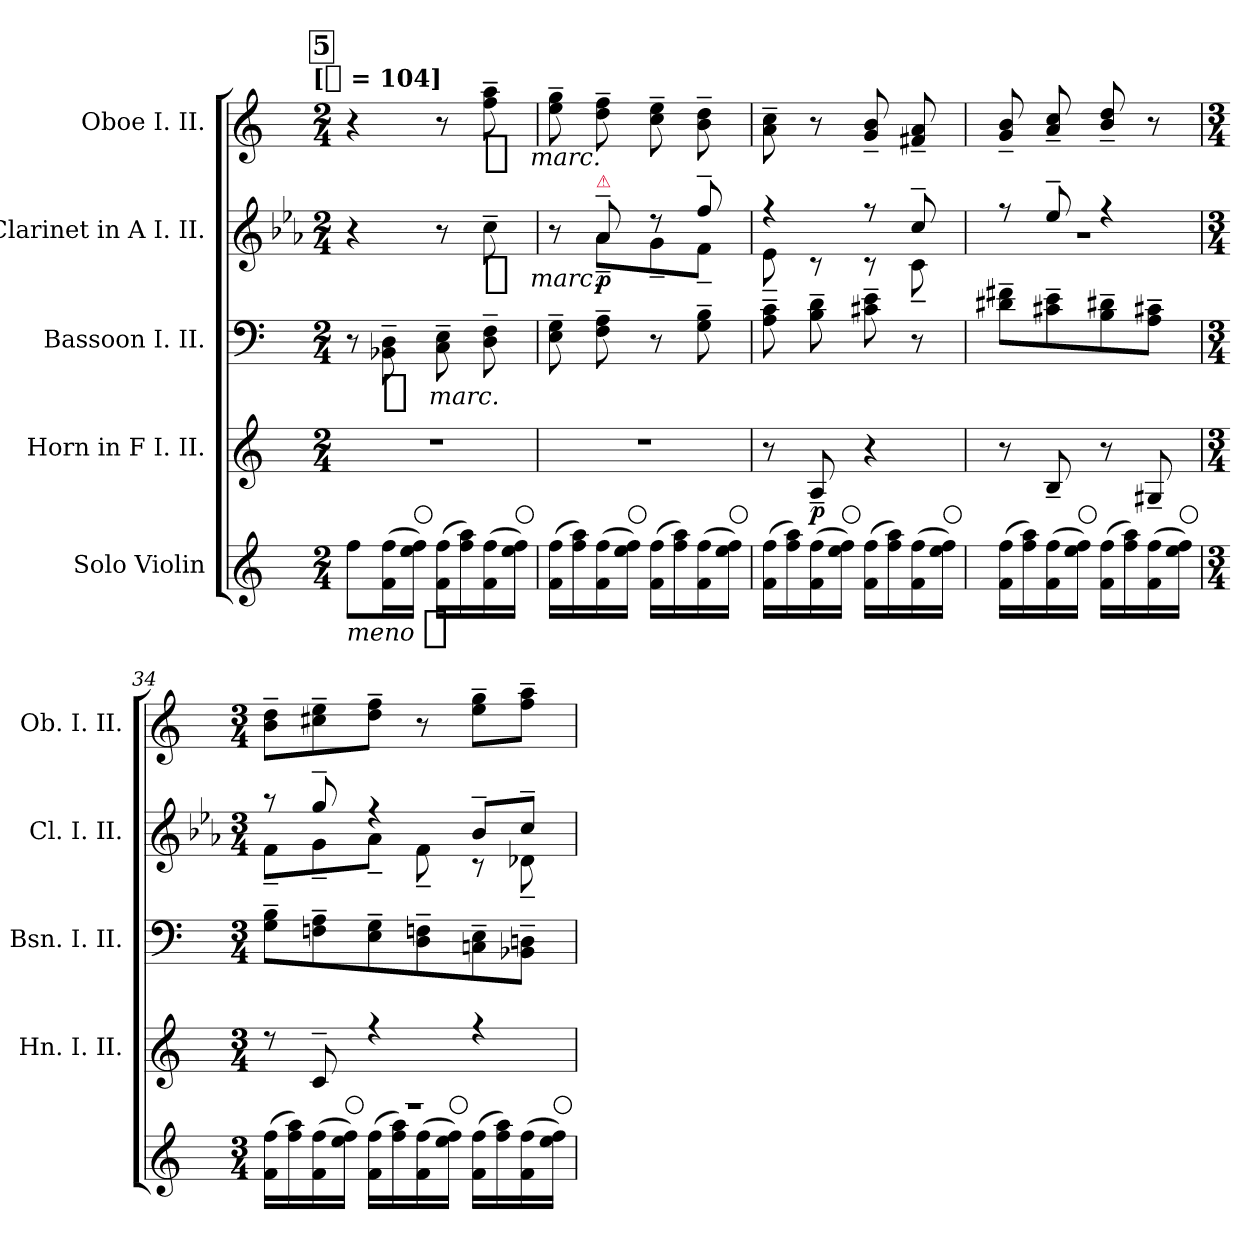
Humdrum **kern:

**kern	**dynam	**kern	**dynam	**kern	**dynam	**kern	**dynam	**kern	**dynam
*part5	*part5	*part4	*part4	*part3	*part3	*part2	*part2	*part1	*part1
*staff5	*staff5	*staff4	*staff4	*staff3	*staff3	*staff2	*staff2	*staff1	*staff1
*I"Solo Violin	*	*I"Horn in F I. II.	*	*I"Bassoon I. II.	*	*I"Clarinet in A I. II.	*	*I"Oboe I. II.	*
*	*	*I'Hn. I. II.	*	*I'Bsn. I. II.	*	*I'Cl. I. II.	*	*I'Ob. I. II.	*
*clefG2	*	*clefG2	*	*clefF4	*	*clefG2	*	*clefG2	*
*	*	*ITrd4c7	*	*	*	*ITrd2c3	*	*	*
*k[]	*	*k[b-]	*	*k[]	*	*k[]	*	*k[]	*
*C:	*	*F:	*	*C:	*	*C:	*	*C:	*
!!LO:TX:omd:t=[[quarter] = 104]
*M2/4	*	*M2/4	*	*M2/4	*	*M2/4	*	*M2/4	*
*MM104	*	*MM104	*	*MM104	*	*MM104	*	*MM104	*
!!LO:REH:place=s1:t=5
=30	=30	=30	=30	=30	=30	=30	=30	=30	=30
!	!LO:DY:t=meno %s	!	!	!	!	!	!	!	!
8ffL	f	2r	.	8r	.	4r	.	4r	.
!	!	!	!	!	!LO:DY:t=%s marc.	!	!	!	!
(16f 16ffL	.	.	.	8BB-X~\ 8D~\	p	.	.	.	.
!LO:TX:a:t=○	!	!	!	!	!	!	!	!	!
16ee 16ffJJ)	.	.	.	.	.	.	.	.	.
(16f 16ffLL	.	.	.	8C~ 8E~	.	8r	.	8r	.
16ff 16aa)	.	.	.	.	.	.	.	.	.
!	!	!	!	!	!	!	!LO:DY:t=%s marc.	!	!LO:DY:t=%s marc.
(16f 16ff	.	.	.	8D~ 8F~	.	8a~	p	8ff~ 8aa~	p
!LO:TX:a:t=○	!	!	!	!	!	!	!	!	!
16ee 16ffJJ)	.	.	.	.	.	.	.	.	.
=31	=31	=31	=31	=31	=31	=31	=31	=31	=31
*	*	*	*	*	*	*^	*	*	*
(16f 16ffLL	.	2r	.	8E~ 8G~	.	8r	8ryy	.	8ee~ 8gg~	.
16ff 16aa)	.	.	.	.	.	.	.	.	.	.
!	!	!	!	!	!	!LO:TX:a:color=crimson:t=⚠	!	!	!	!
(16f 16ff	.	.	.	8F~ 8A~	.	8f~	8f~L	p	8dd~ 8ff~	.
!LO:TX:a:t=○	!	!	!	!	!	!	!	!	!	!
16ee 16ffJJ)	.	.	.	.	.	.	.	.	.	.
(16f 16ffLL	.	.	.	8r	.	8r	8e~	.	8cc~ 8ee~	.
16ff 16aa)	.	.	.	.	.	.	.	.	.	.
(16f 16ff	.	.	.	8G~ 8B~	.	8dd~	8d~J	.	8b~ 8dd~	.
!LO:TX:a:t=○	!	!	!	!	!	!	!	!	!	!
16ee 16ffJJ)	.	.	.	.	.	.	.	.	.	.
=32	=32	=32	=32	=32	=32	=32	=32	=32	=32	=32
(16f 16ffLL	.	8r	.	8A~ 8c~	.	4r	8c~	.	8a~ 8cc~	.
16ff 16aa)	.	.	.	.	.	.	.	.	.	.
(16f 16ff	.	8D~<	p	8B~ 8d~	.	.	8r	.	8r	.
!LO:TX:a:t=○	!	!	!	!	!	!	!	!	!	!
16ee 16ffJJ)	.	.	.	.	.	.	.	.	.	.
(16f 16ffLL	.	4r	.	8c#X~ 8e~	.	8r	8r	.	8g~ 8b~	.
16ff 16aa)	.	.	.	.	.	.	.	.	.	.
(16f 16ff	.	.	.	8r	.	8a~	8A~	.	8f#X~ 8a~	.
!LO:TX:a:t=○	!	!	!	!	!	!	!	!	!	!
16ee 16ffJJ)	.	.	.	.	.	.	.	.	.	.
=33	=33	=33	=33	=33	=33	=33	=33	=33	=33	=33
(16f 16ffLL	.	8r	.	8d#X~ 8f#X~L	.	8r	2r	.	8g~ 8b~	.
16ff 16aa)	.	.	.	.	.	.	.	.	.	.
(16f 16ff	.	8E~<	.	8c#X~ 8e~	.	8cc~	.	.	8a~/ 8cc~/	.
!LO:TX:a:t=○	!	!	!	!	!	!	!	!	!	!
16ee 16ffJJ)	.	.	.	.	.	.	.	.	.	.
(16f 16ffLL	.	8r	.	8B~ 8d#X~	.	4r	.	.	8b~/ 8dd~/	.
16ff 16aa)	.	.	.	.	.	.	.	.	.	.
(16f 16ff	.	8C#X~<	.	8A~ 8c#X~J	.	.	.	.	8r	.
!LO:TX:a:t=○	!	!	!	!	!	!	!	!	!	!
16ee 16ffJJ)	.	.	.	.	.	.	.	.	.	.
=34	=34	=34	=34	=34	=34	=34	=34	=34	=34	=34
*M3/4	*	*M3/4	*	*M3/4	*	*M3/4	*	*	*M3/4	*
*	*	*^	*	*	*	*	*	*	*	*
(16f 16ffLL	.	8r	4%3r	.	8G~ 8B~L	.	8r	8d~L	.	8b~ 8dd~L	.
16ff 16aa)	.	.	.	.	.	.	.	.	.	.	.
(16f 16ff	.	8F~	.	.	8Fn~ 8A~	.	8ee~	8e~	.	8cc#X~ 8ee~	.
!LO:TX:a:t=○	!	!	!	!	!	!	!	!	!	!	!
16ee 16ffJJ)	.	.	.	.	.	.	.	.	.	.	.
(16f 16ffLL	.	4r	.	.	8E~ 8G~	.	4r	8f~J	.	8dd~ 8ff~J	.
16ff 16aa)	.	.	.	.	.	.	.	.	.	.	.
(16f 16ff	.	.	.	.	8D~ 8Fn~	.	.	8d~	.	8r	.
!LO:TX:a:t=○	!	!	!	!	!	!	!	!	!	!	!
16ee 16ffJJ)	.	.	.	.	.	.	.	.	.	.	.
(16f 16ffLL	.	4r	.	.	8Cn~ 8E~	.	8g~L	8r	.	8ee~ 8gg~L	.
16ff 16aa)	.	.	.	.	.	.	.	.	.	.	.
(16f 16ff	.	.	.	.	8BB-X~ 8Dn~J	.	8a~J	8B-X~	.	8ff~ 8aa~J	.
!LO:TX:a:t=○	!	!	!	!	!	!	!	!	!	!	!
16ee 16ffJJ)	.	.	.	.	.	.	.	.	.	.	.
*	*	*v	*v	*	*	*	*v	*v	*	*	*
=	=	=	=	=	=	=	=	=	=
*-	*-	*-	*-	*-	*-	*-	*-	*-	*-
